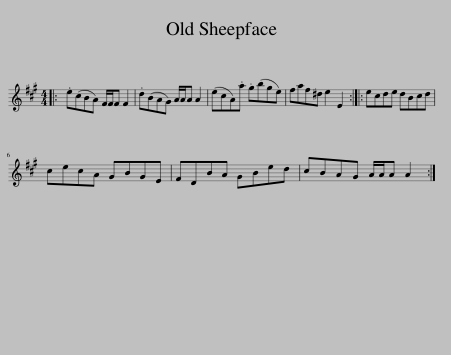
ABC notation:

X:1
L:1/8
M:4/4
I:linebreak $
K:A
V:1 treble
V:1
|: .e(cBA) F/F/F F2 | .d(BAG) A/A/A A2 | (ecA).a .g(bge) | faf^d e2 E2 :: ecde dBcd |$ %5
 cecA GBGE | FDBA GBed | cBAG A/A/A A2 :| %8
